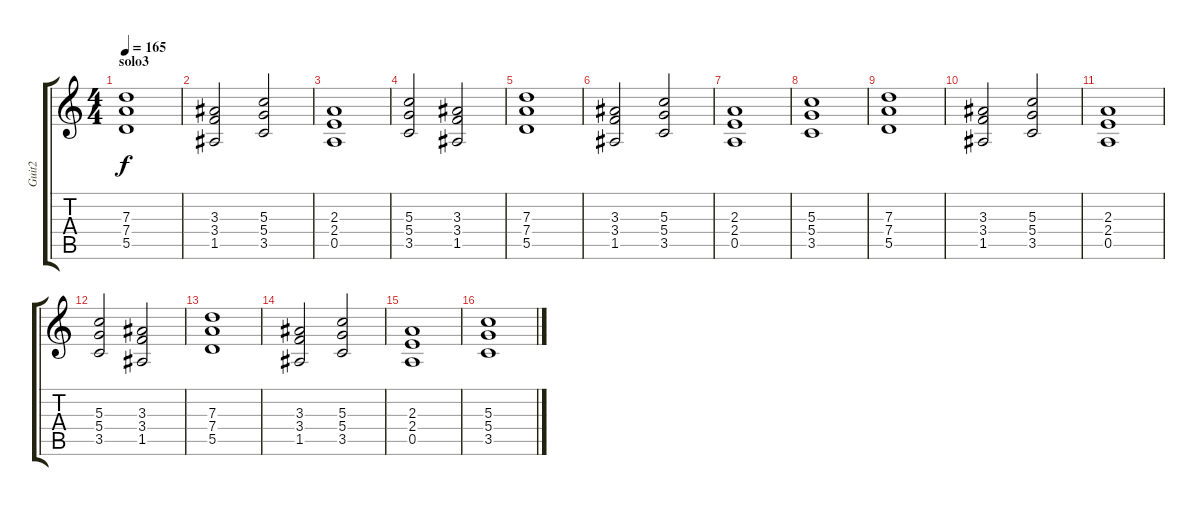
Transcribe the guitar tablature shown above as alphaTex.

\track ("Guit2" "Guit2") {instrument overdrivenguitar}
\staff {score tabs}
\tuning (E4 B3 G3 D3 A2 E2) {hide}
\ts (4 4)
\section ("" "solo3")
\tempo 165
\clef g2
\ks c
(7.3 7.4 5.5).1{dy f} |
(3.3 3.4 1.5).2 (5.3 5.4 3.5).2 |
(2.3 2.4 0.5).1 |
(5.3 5.4 3.5).2 (3.3 3.4 1.5).2 |
(7.3 7.4 5.5).1 |
(3.3 3.4 1.5).2 (5.3 5.4 3.5).2 |
(2.3 2.4 0.5).1 |
(5.3 5.4 3.5).1 |
(7.3 7.4 5.5).1 |
(3.3 3.4 1.5).2 (5.3 5.4 3.5).2 |
(2.3 2.4 0.5).1 |
(5.3 5.4 3.5).2 (3.3 3.4 1.5).2 |
(7.3 7.4 5.5).1 |
(3.3 3.4 1.5).2 (5.3 5.4 3.5).2 |
(2.3 2.4 0.5).1 |
(5.3 5.4 3.5).1
